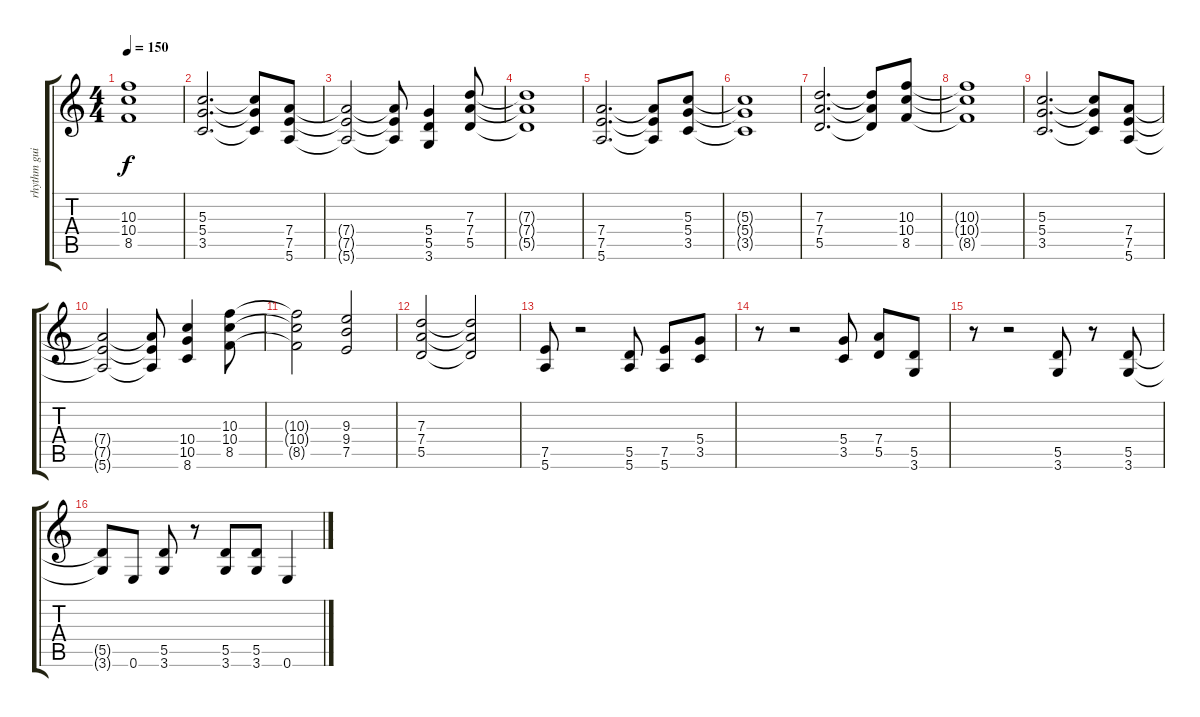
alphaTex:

\track ("rhythm guitar" "rhythm gui") {instrument overdrivenguitar}
\staff {score tabs}
\tuning (E4 B3 G3 D3 A2 E2) {hide}
\ts (4 4)
\tempo 150
\clef g2
\ks c
(10.3{t} 10.4{t} 8.5{t}).1{dy f} |
(5.3 5.4 3.5).2{d} (5.3{t} 5.4{t} 3.5{t}).8 (7.4 7.5 5.6).8 |
(7.4{t} 7.5{t} 5.6{t}).2 (7.4{t} 7.5{t} 5.6{t}).8 (5.4 5.5 3.6).4 (7.3 7.4 5.5).8 |
(7.3{t} 7.4{t} 5.5{t}).1 |
(7.4 7.5 5.6).2{d} (7.4{t} 7.5{t} 5.6{t}).8 (5.3 5.4 3.5).8 |
(5.3{t} 5.4{t} 3.5{t}).1 |
(7.3 7.4 5.5).2{d} (7.3{t} 7.4{t} 5.5{t}).8 (10.3 10.4 8.5).8 |
(10.3{t} 10.4{t} 8.5{t}).1 |
(5.3 5.4 3.5).2{d} (5.3{t} 5.4{t} 3.5{t}).8 (7.4 7.5 5.6).8 |
(7.4{t} 7.5{t} 5.6{t}).2 (7.4{t} 7.5{t} 5.6{t}).8 (10.4 10.5 8.6).4 (10.3 10.4 8.5).8 |
(10.3{t} 10.4{t} 8.5{t}).2 (9.3 9.4 7.5).2 |
(7.3 7.4 5.5).2 (7.3{t} 7.4{t} 5.5{t}).2 |
(7.5 5.6).8 r.2 (5.5 5.6).8 (7.5 5.6).8 (5.4 3.5).8 |
r.8 r.2 (5.4 3.5).8 (7.4 5.5).8 (5.5 3.6).8 |
r.8 r.2 (5.5 3.6).8 r.8 (5.5 3.6).8 |
(5.5{t} 3.6{t}).8 0.6.8 (5.5 3.6).8 r.8 (5.5 3.6).8 (5.5 3.6).8 0.6.4
